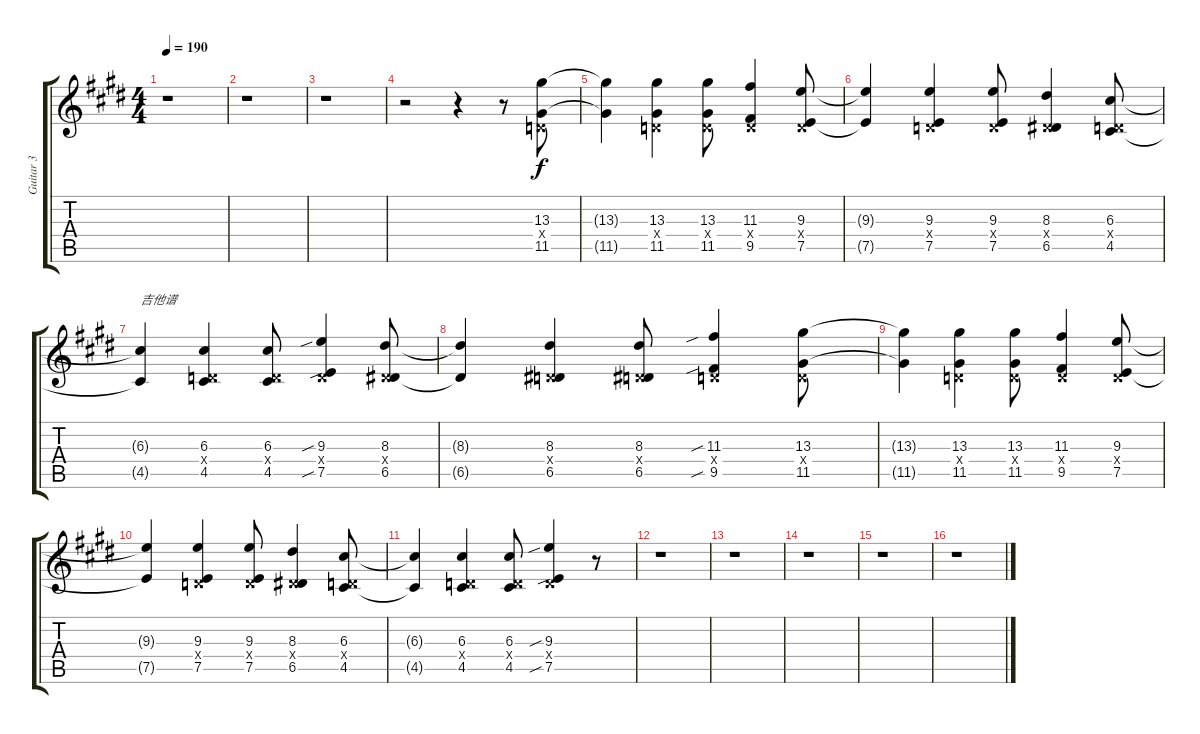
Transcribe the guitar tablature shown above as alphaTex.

\track ("Guitar 3" "Guitar 3") {instrument distortionguitar}
\staff {score tabs}
\tuning (E4 B3 G3 D3 A2 E2) {hide}
\ts (4 4)
\tempo 190
\clef g2
\ks e
r.1{dy f} |
r.1 |
r.1 |
r.2 r.4 r.8 (13.3 0.4{x} 11.5).8 |
(13.3{t} 11.5{t}).4 (13.3 0.4{x} 11.5).4 (13.3 0.4{x} 11.5).8 (11.3 0.4{x} 9.5).4 (9.3 0.4{x} 7.5).8 |
(9.3{t} 7.5{t}).4 (9.3 0.4{x} 7.5).4 (9.3 0.4{x} 7.5).8 (8.3 0.4{x} 6.5).4 (6.3 0.4{x} 4.5).8 |
(6.3{t} 4.5{t}).4{txt "吉他谱"} (6.3 0.4{x} 4.5).4 (6.3 0.4{x} 4.5).8 (9.3{sib} 0.4{x} 7.5{sib}).4 (8.3 0.4{x} 6.5).8 |
(8.3{t} 6.5{t}).4 (8.3 0.4{x} 6.5).4 (8.3 0.4{x} 6.5).8 (11.3{sib} 0.4{x} 9.5{sib}).4 (13.3 0.4{x} 11.5).8 |
(13.3{t} 11.5{t}).4 (13.3 0.4{x} 11.5).4 (13.3 0.4{x} 11.5).8 (11.3 0.4{x} 9.5).4 (9.3 0.4{x} 7.5).8 |
(9.3{t} 7.5{t}).4 (9.3 0.4{x} 7.5).4 (9.3 0.4{x} 7.5).8 (8.3 0.4{x} 6.5).4 (6.3 0.4{x} 4.5).8 |
(6.3{t} 4.5{t}).4 (6.3 0.4{x} 4.5).4 (6.3 0.4{x} 4.5).8 (9.3{sib} 0.4{x} 7.5{sib}).4 r.8 |
r.1 |
r.1 |
r.1 |
r.1 |
r.1
